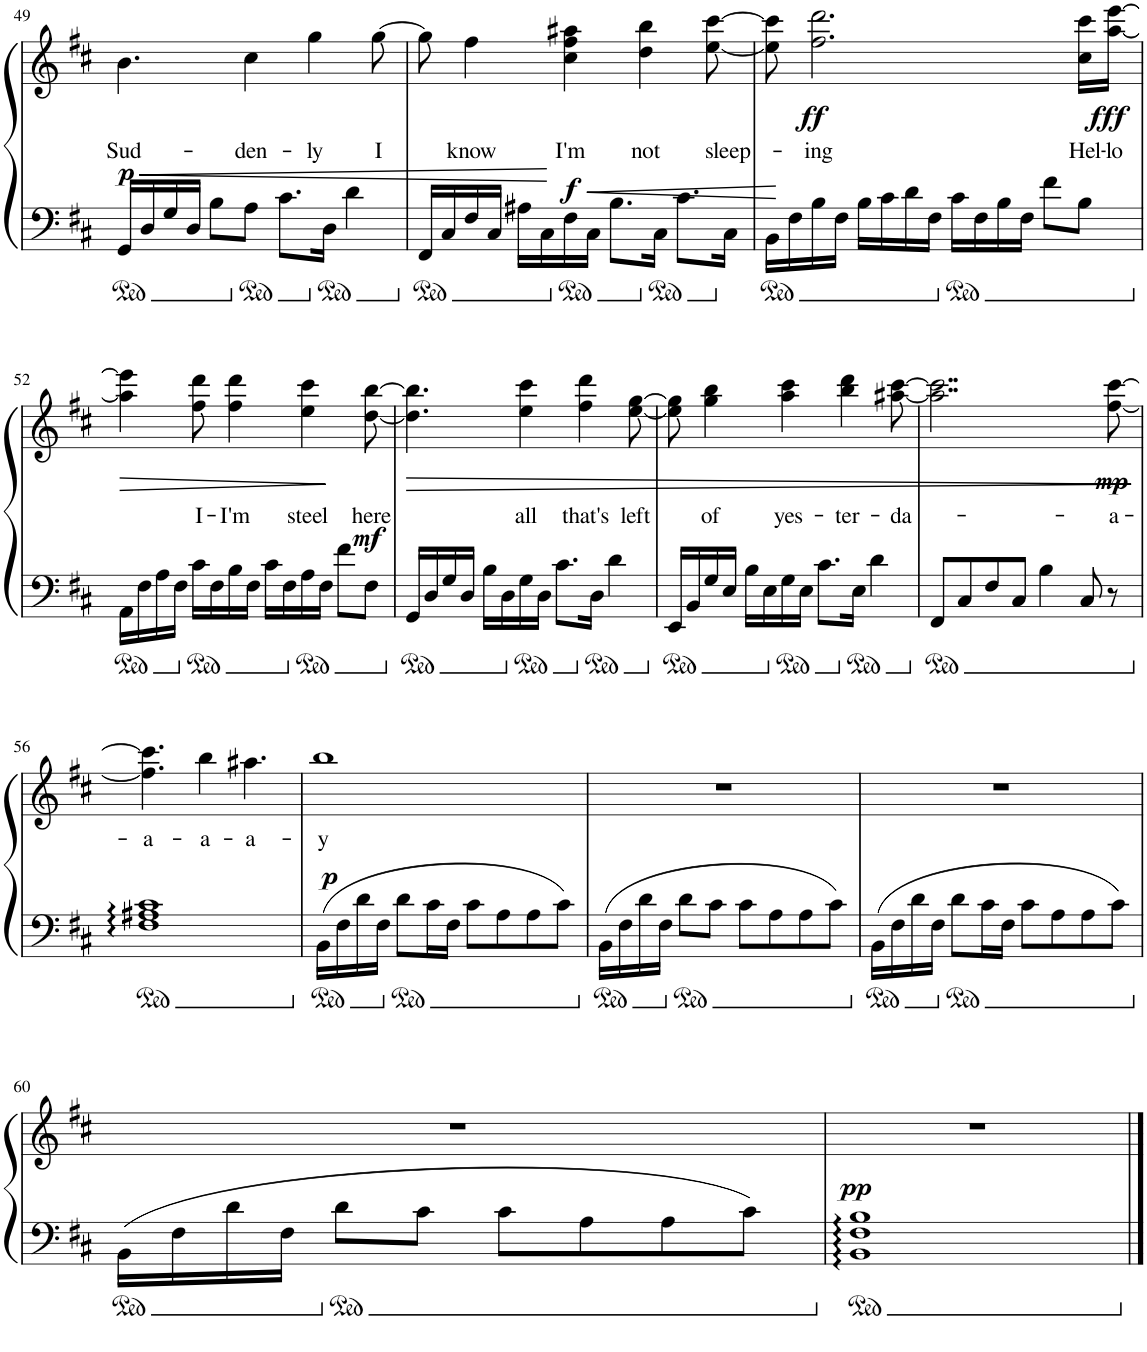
**kern	**kern	**text	**dynam
*part1	*part1	*part1	*part1
*staff2	*staff1	*staff1	*staff1/2
*I"Piano	*	*	*
*I'Pno.	*	*	*
!!LO:PB:g=z
*clefF4	*clefG2	*	*
*k[f#c#]	*k[f#c#]	*	*
*M4/4	*M4/4	*	*
=49	=49	=49	=49
!	!	!LO:LY:b	!LO:HP:b
!	!	!	!LO:DY:n=1:b
16GG/LL	4.b\	Sud-	< p
16D/	.	.	.
16G/	.	.	.
16D/JJ	.	.	.
8B\L	.	.	.
!	!	!LO:LY:b	!
8A\J	4cc#\	-den-	.
8.c#\L	.	.	.
!	!	!LO:LY:b	!
.	4gg\	-ly	.
16D\Jk	.	.	.
4d\	.	.	.
!	!	!LO:LY:b	!
.	[8gg\	I	.
=50	=50	=50	=50
16FF#/LL	8gg\]	.	.
16C#/	.	.	.
!	!	!LO:LY:b	!
16F#/	4ff#\	know	.
16C#/JJ	.	.	.
16A#X\LL	.	.	.
16C#\	.	.	.
!	!	!LO:LY:b	!LO:HP:b
!	!	!	!LO:DY:n=1:b
16F#\	4cc#\ 4ff#\ 4aa#X\	I'm	< f
16C#\JJ	.	.	.
8.B\L	.	.	.
!	!	!LO:LY:b	!
.	4dd\ 4bb\	not	[
16C#\Jk	.	.	.
8.c#\L	.	.	.
!	!	!LO:LY:b	!
.	[8ee\ [8ccc#\	sleep-	.
16C#\Jk	.	.	.
=51	=51	=51	=51
16BB\LL	8ee\] 8ccc#\]	.	.
16F#\	.	.	.
!	!	!LO:LY:b	!LO:DY:b
16B\	2.ff#\ 2.ddd\	-ing	ff
16F#\JJ	.	.	.
16B\LL	.	.	.
16c#\	.	.	.
16d\	.	.	.
16F#\JJ	.	.	.
16c#\LL	.	.	.
16F#\	.	.	.
16B\	.	.	.
16F#\JJ	.	.	.
8f#\L	.	.	.
!	!	!LO:LY:b	!
8B\J	16cc#\ 16ccc#\LL	Hel-	[
!	!	!LO:LY:b	!LO:DY:b
.	[16aa\ [16eee\JJ	-lo	fff
!!LO:LB:g=z
=52	=52	=52	=52
!	!	!	!LO:HP:b
16AA\LL	4aa\] 4eee\]	.	>
16F#\	.	.	.
16A\	.	.	.
16F#\JJ	.	.	.
!	!	!LO:LY:b	!
16c#\LL	8ff#\ 8ddd\	I-	.
16F#\	.	.	.
!	!	!LO:LY:b	!
16B\	4ff#\ 4ddd\	-I'm	.
16F#\JJ	.	.	.
16c#\LL	.	.	.
16F#\	.	.	.
!	!	!LO:LY:b	!
16A\	4ee\ 4ccc#\	steel	.
16F#\JJ	.	.	.
8f#\L	.	.	.
!	!	!LO:LY:b	!LO:DY:b
8F#\J	[8dd\ [8bb\	here	mf
.	.	.	]
=53	=53	=53	=53
!	!	!	!LO:HP:b
16GG/LL	4.dd\] 4.bb\]	.	>
16D/	.	.	.
16G/	.	.	.
16D/JJ	.	.	.
16B\LL	.	.	.
16D\	.	.	.
!	!	!LO:LY:b	!
16G\	4ee\ 4ccc#\	all	.
16D\JJ	.	.	.
8.c#\L	.	.	.
!	!	!LO:LY:b	!
.	4ff#\ 4ddd\	that's	.
16D\Jk	.	.	.
4d\	.	.	.
!	!	!LO:LY:b	!
.	[8ee\ [8gg\	left	.
=54	=54	=54	=54
16EE/LL	8ee\] 8gg\]	.	.
16BB/	.	.	.
!	!	!LO:LY:b	!
16G/	4gg\ 4bb\	of	.
16E/JJ	.	.	.
16B\LL	.	.	.
16E\	.	.	.
!	!	!LO:LY:b	!
16G\	4aa\ 4ccc#\	yes-	.
16E\JJ	.	.	.
8.c#\L	.	.	.
!	!	!LO:LY:b	!
.	4bb\ 4ddd\	-ter-	.
16E\Jk	.	.	.
4d\	.	.	.
!	!	!LO:LY:b	!
.	[8aa#X\ [8ccc#\	-da-	.
=55	=55	=55	=55
8FF#/L	2..aa#\] 2..ccc#\]	.	.
8C#/	.	.	.
8F#/	.	.	.
8C#/J	.	.	.
4B\	.	.	.
8C#/	.	.	.
!	!	!LO:LY:b	!LO:DY:b
8r	[8ff#\ [8ccc#\	-a-	mp
.	.	.	]
!!LO:LB:g=z
=56	=56	=56	=56
!	!	!LO:LY:b	!
1F# 1A#X 1c#	4.ff#\] 4.ccc#\]	-a-	.
!	!	!LO:LY:b	!
.	4bb\	-a-	.
!	!	!LO:LY:b	!
.	4.aa#X\	-a-	.
=57	=57	=57	=57
!	!	!LO:LY:b	!LO:DY:a=2
16BB\LL	1bb	-y	p
16F#\	.	.	.
16d\	.	.	.
16F#\JJ	.	.	.
8d\L	.	.	.
16c#\L	.	.	.
16F#\JJ	.	.	.
8c#\L	.	.	.
8A\	.	.	.
8A\	.	.	.
8c#\J	.	.	.
=58	=58	=58	=58
16BB\LL	1r	.	.
16F#\	.	.	.
16d\	.	.	.
16F#\JJ	.	.	.
8d\L	.	.	.
8c#\J	.	.	.
8c#\L	.	.	.
8A\	.	.	.
8A\	.	.	.
8c#\J	.	.	.
=59	=59	=59	=59
16BB\LL	1r	.	.
16F#\	.	.	.
16d\	.	.	.
16F#\JJ	.	.	.
8d\L	.	.	.
16c#\L	.	.	.
16F#\JJ	.	.	.
8c#\L	.	.	.
8A\	.	.	.
8A\	.	.	.
8c#\J	.	.	.
!!LO:LB:g=z
=60	=60	=60	=60
16BB\LL	1r	.	.
16F#\	.	.	.
16d\	.	.	.
16F#\JJ	.	.	.
8d\L	.	.	.
8c#\J	.	.	.
8c#\L	.	.	.
8A\	.	.	.
8A\	.	.	.
8c#\J	.	.	.
=61	=61	=61	=61
!	!	!	!LO:DY:a=2
1BB 1F# 1B	1r	.	pp
==	==	==	==
*-	*-	*-	*-
